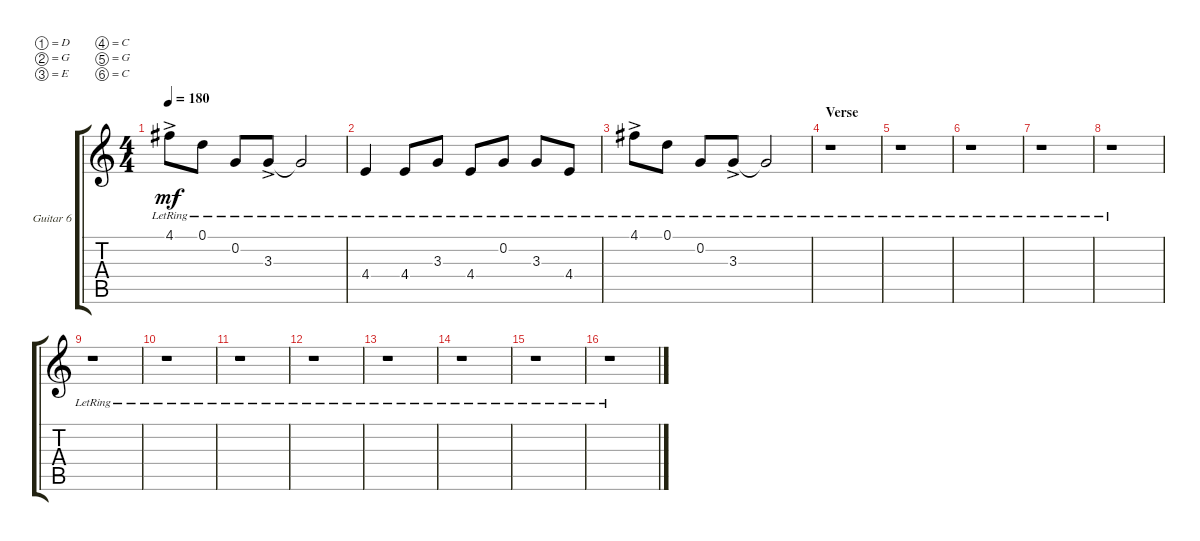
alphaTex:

\bracketExtendMode groupsimilarinstruments
\firstSystemTrackNameOrientation horizontal
\otherSystemsTrackNameOrientation horizontal
\track ("Delay Guitar 2" "Guitar 6") {instrument distortionguitar}
\staff {score tabs}
\tuning (D4 G3 E3 C3 G2 C2)
\ts (4 4)
\tempo 180
\clef g2
\scale
0.333333
\ks c
4.1{ac lr}.8{dy mf} 0.1{lr}.8 0.2{lr}.8 3.3{ac lr}.8 3.3{lr t}.2 |
\scale
0.333333 4.4{lr}.4 4.4{lr}.8 3.3{lr}.8 4.4{lr}.8 0.2{lr}.8 3.3{lr}.8 4.4{lr}.8 |
\scale
0.333333 4.1{ac lr}.8 0.1{lr}.8 0.2{lr}.8 3.3{ac lr}.8 3.3{lr t}.2 |
\section ("" "Verse")
\scale
0.333333 r.1 |
\scale
0.333333 r.1 |
\scale
0.333333 r.1 |
\scale
0.333333 r.1 |
\scale
0.333333 r.1 |
\scale
0.333333 r.1 |
\scale
0.333333 r.1 |
\scale
0.333333 r.1 |
\scale
0.333333 r.1 |
\scale
0.333333 r.1 |
\scale
0.333333 r.1 |
\scale
0.333333 r.1 |
\scale
0.333333 r.1
